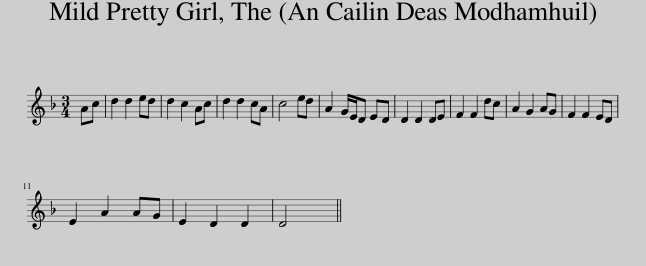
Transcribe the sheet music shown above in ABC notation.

X:1
L:1/8
M:3/4
I:linebreak $
K:Dmin
V:1 treble
V:1
 Ac | d2 d2 ed | d2 c2 Ac | d2 d2 cA | c4 ed | %5
 A2 G/E/D ED | D2 D2 DE | F2 F2 dc | A2 G2 AG | F2 F2 ED |$ %10
 E2 A2 AG | E2 D2 D2 | D4 || %13
